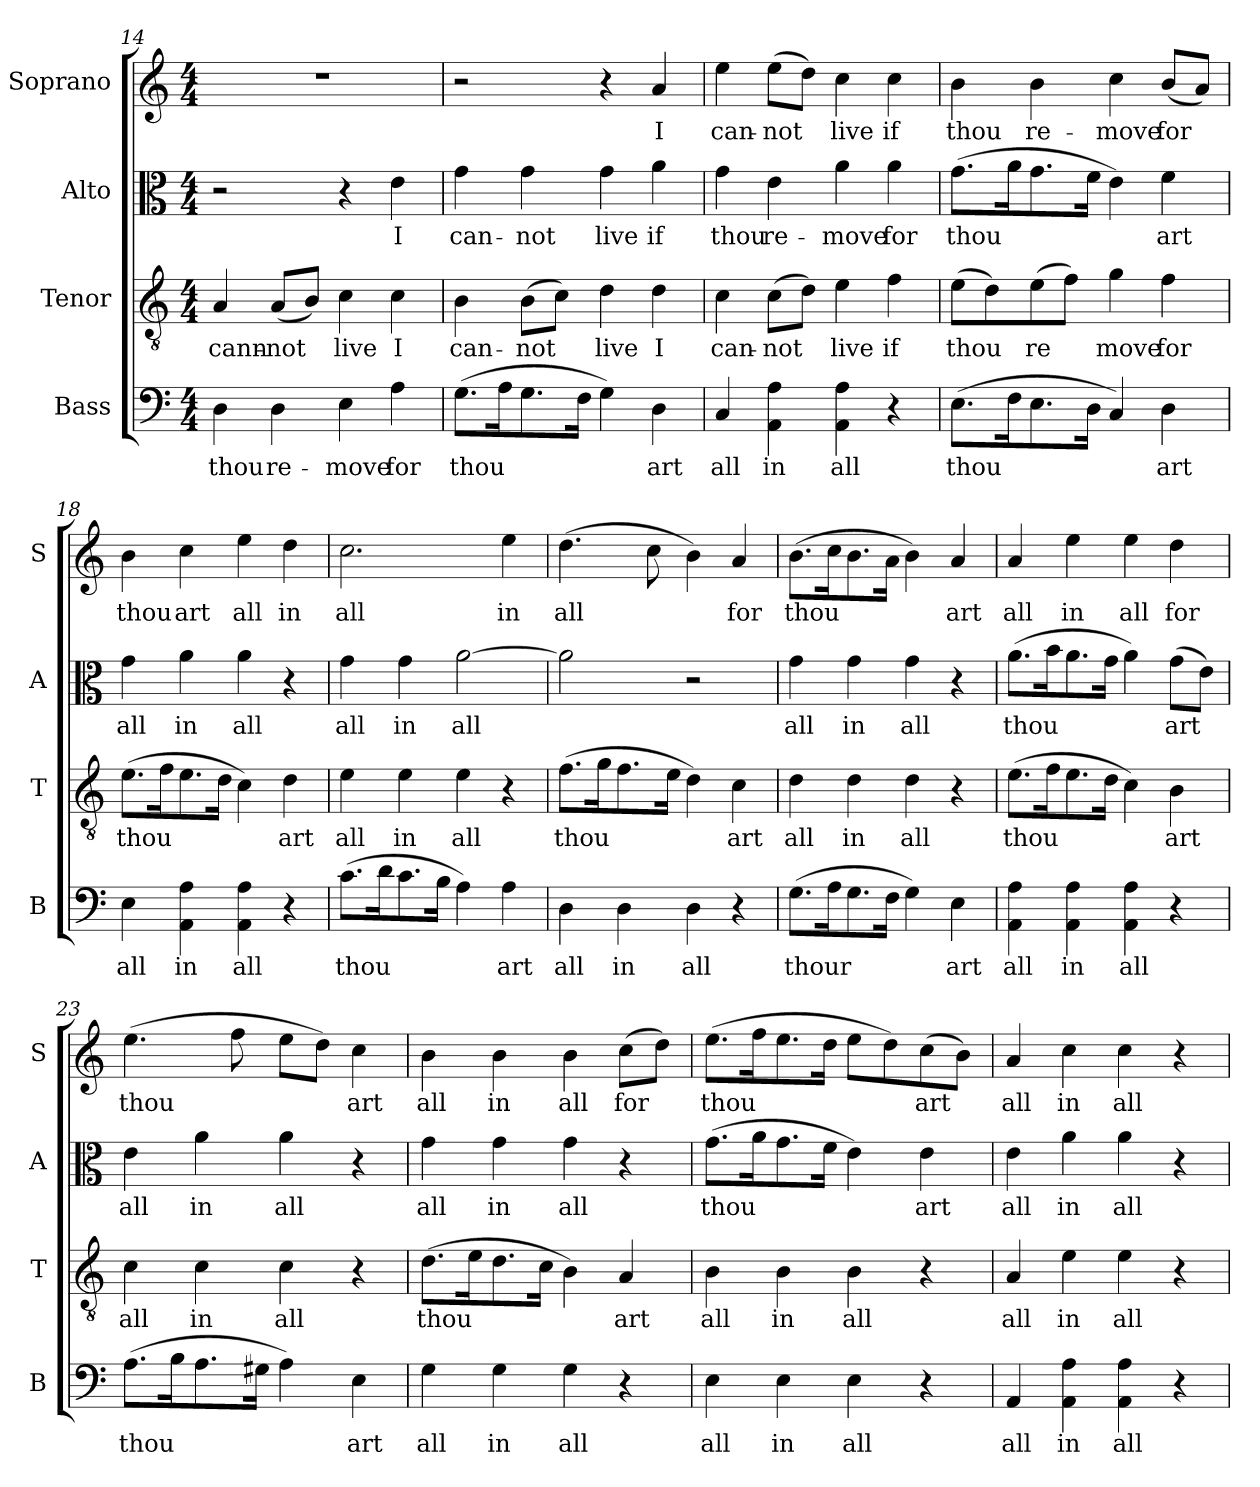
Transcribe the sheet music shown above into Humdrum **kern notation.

**kern	**text	**kern	**text	**kern	**text	**kern	**text
*part4	*part4	*part3	*part3	*part2	*part2	*part1	*part1
*staff4	*staff4	*staff3	*staff3	*staff2	*staff2	*staff1	*staff1
*I"Bass	*	*I"Tenor	*	*I"Alto	*	*I"Soprano	*
*I'B	*	*I'T	*	*I'A	*	*I'S	*
*clefF4	*	*clefGv2	*	*clefC3	*	*clefG2	*
*k[]	*	*k[]	*	*k[]	*	*k[]	*
*C:	*	*C:	*	*C:	*	*C:	*
*M4/4	*	*M4/4	*	*M4/4	*	*M4/4	*
=14	=14	=14	=14	=14	=14	=14	=14
4D\	thou	4A/	cann-	2r	.	1r	.
4D\	re-	(8A/L	-not	.	.	.	.
.	.	8B/J)	.	.	.	.	.
4E\	-move	4c\	live	4r	.	.	.
4A\	for	4c\	I	4e\	I	.	.
=15	=15	=15	=15	=15	=15	=15	=15
(8.G\L	thou	4B\	can-	4g\	can-	2r	.
16A\K	.	.	.	.	.	.	.
8.G\	.	(8B\L	-not	4g\	-not	.	.
.	.	8c\J)	.	.	.	.	.
16F\Jk	.	.	.	.	.	.	.
4G\)	.	4d\	live	4g\	live	4r	.
4D\	art	4d\	I	4a\	if	4a/	I
=16	=16	=16	=16	=16	=16	=16	=16
4C/	all	4c\	can-	4g\	thou	4ee\	can-
4AA\ 4A\	in	(8c\L	-not	4e\	re-	(8ee\L	-not
.	.	8d\J)	.	.	.	8dd\J)	.
4AA\ 4A\	all	4e\	live	4a\	-move	4cc\	live
4r	.	4f\	if	4a\	for	4cc\	if
!!LO:LB:g=z
=17	=17	=17	=17	=17	=17	=17	=17
(8.E\L	thou	(8e\L	thou	(8.g\L	thou	4b\	thou
.	.	8d\)	.	.	.	.	.
16F\K	.	.	.	16a\K	.	.	.
8.E\	.	(8e\	re	8.g\	.	4b\	re-
.	.	8f\J)	.	.	.	.	.
16D\Jk	.	.	.	16f\Jk	.	.	.
4C/)	.	4g\	move	4e\)	.	4cc\	-move
4D\	art	4f\	for	4f\	art	(8b/L	for
.	.	.	.	.	.	8a/J)	.
=18	=18	=18	=18	=18	=18	=18	=18
4E\	all	(8.e\L	thou	4g\	all	4b\	thou
.	.	16f\K	.	.	.	.	.
4AA\ 4A\	in	8.e\	.	4a\	in	4cc\	art
.	.	16d\Jk	.	.	.	.	.
4AA\ 4A\	all	4c\)	.	4a\	all	4ee\	all
4r	.	4d\	art	4r	.	4dd\	in
=19	=19	=19	=19	=19	=19	=19	=19
(8.c\L	thou	4e\	all	4g\	all	2.cc\	all
16d\K	.	.	.	.	.	.	.
8.c\	.	4e\	in	4g\	in	.	.
16B\Jk	.	.	.	.	.	.	.
4A\)	.	4e\	all	[2a\	all	.	.
4A\	art	4r	.	.	.	4ee\	in
=20	=20	=20	=20	=20	=20	=20	=20
4D\	all	(8.f\L	thou	2a\]	.	(4.dd\	all
.	.	16g\K	.	.	.	.	.
4D\	in	8.f\	.	.	.	.	.
.	.	.	.	.	.	8cc\	.
.	.	16e\Jk	.	.	.	.	.
4D\	all	4d\)	.	2r	.	4b\)	.
4r	.	4c\	art	.	.	4a/	for
!!LO:PB:g=z
=21	=21	=21	=21	=21	=21	=21	=21
(8.G\L	thour	4d\	all	4g\	all	(8.b\L	thou
16A\K	.	.	.	.	.	16cc\K	.
8.G\	.	4d\	in	4g\	in	8.b\	.
16F\Jk	.	.	.	.	.	16a\Jk	.
4G\)	.	4d\	all	4g\	all	4b\)	.
4E\	art	4r	.	4r	.	4a/	art
=22	=22	=22	=22	=22	=22	=22	=22
4AA\ 4A\	all	(8.e\L	thou	(8.a\L	thou	4a/	all
.	.	16f\K	.	16b\K	.	.	.
4AA\ 4A\	in	8.e\	.	8.a\	.	4ee\	in
.	.	16d\Jk	.	16g\Jk	.	.	.
4AA\ 4A\	all	4c\)	.	4a\)	.	4ee\	all
4r	.	4B\	art	(8g\L	art	4dd\	for
.	.	.	.	8e\J)	.	.	.
=23	=23	=23	=23	=23	=23	=23	=23
(8.A\L	thou	4c\	all	4e\	all	(4.ee\	thou
16B\K	.	.	.	.	.	.	.
8.A\	.	4c\	in	4a\	in	.	.
.	.	.	.	.	.	8ff\	.
16G#X\Jk	.	.	.	.	.	.	.
4A\)	.	4c\	all	4a\	all	8ee\L	.
.	.	.	.	.	.	8dd\J)	.
4E\	art	4r	.	4r	.	4cc\	art
=24	=24	=24	=24	=24	=24	=24	=24
4G\	all	(8.d\L	thou	4g\	all	4b\	all
.	.	16e\K	.	.	.	.	.
4G\	in	8.d\	.	4g\	in	4b\	in
.	.	16c\Jk	.	.	.	.	.
4G\	all	4B\)	.	4g\	all	4b\	all
4r	.	4A/	art	4r	.	(8cc\L	for
.	.	.	.	.	.	8dd\J)	.
!!LO:LB:g=z
=25	=25	=25	=25	=25	=25	=25	=25
4E\	all	4B\	all	(8.g\L	thou	(8.ee\L	thou
.	.	.	.	16a\K	.	16ff\K	.
4E\	in	4B\	in	8.g\	.	8.ee\	.
.	.	.	.	16f\Jk	.	16dd\Jk	.
4E\	all	4B\	all	4e\)	.	8ee\L	.
.	.	.	.	.	.	8dd\)	.
4r	.	4r	.	4e\	art	(8cc\	art
.	.	.	.	.	.	8b\J)	.
=26	=26	=26	=26	=26	=26	=26	=26
4AA/	all	4A/	all	4e\	all	4a/	all
4AA\ 4A\	in	4e\	in	4a\	in	4cc\	in
4AA\ 4A\	all	4e\	all	4a\	all	4cc\	all
4r	.	4r	.	4r	.	4r	.
=	=	=	=	=	=	=	=
*-	*-	*-	*-	*-	*-	*-	*-
